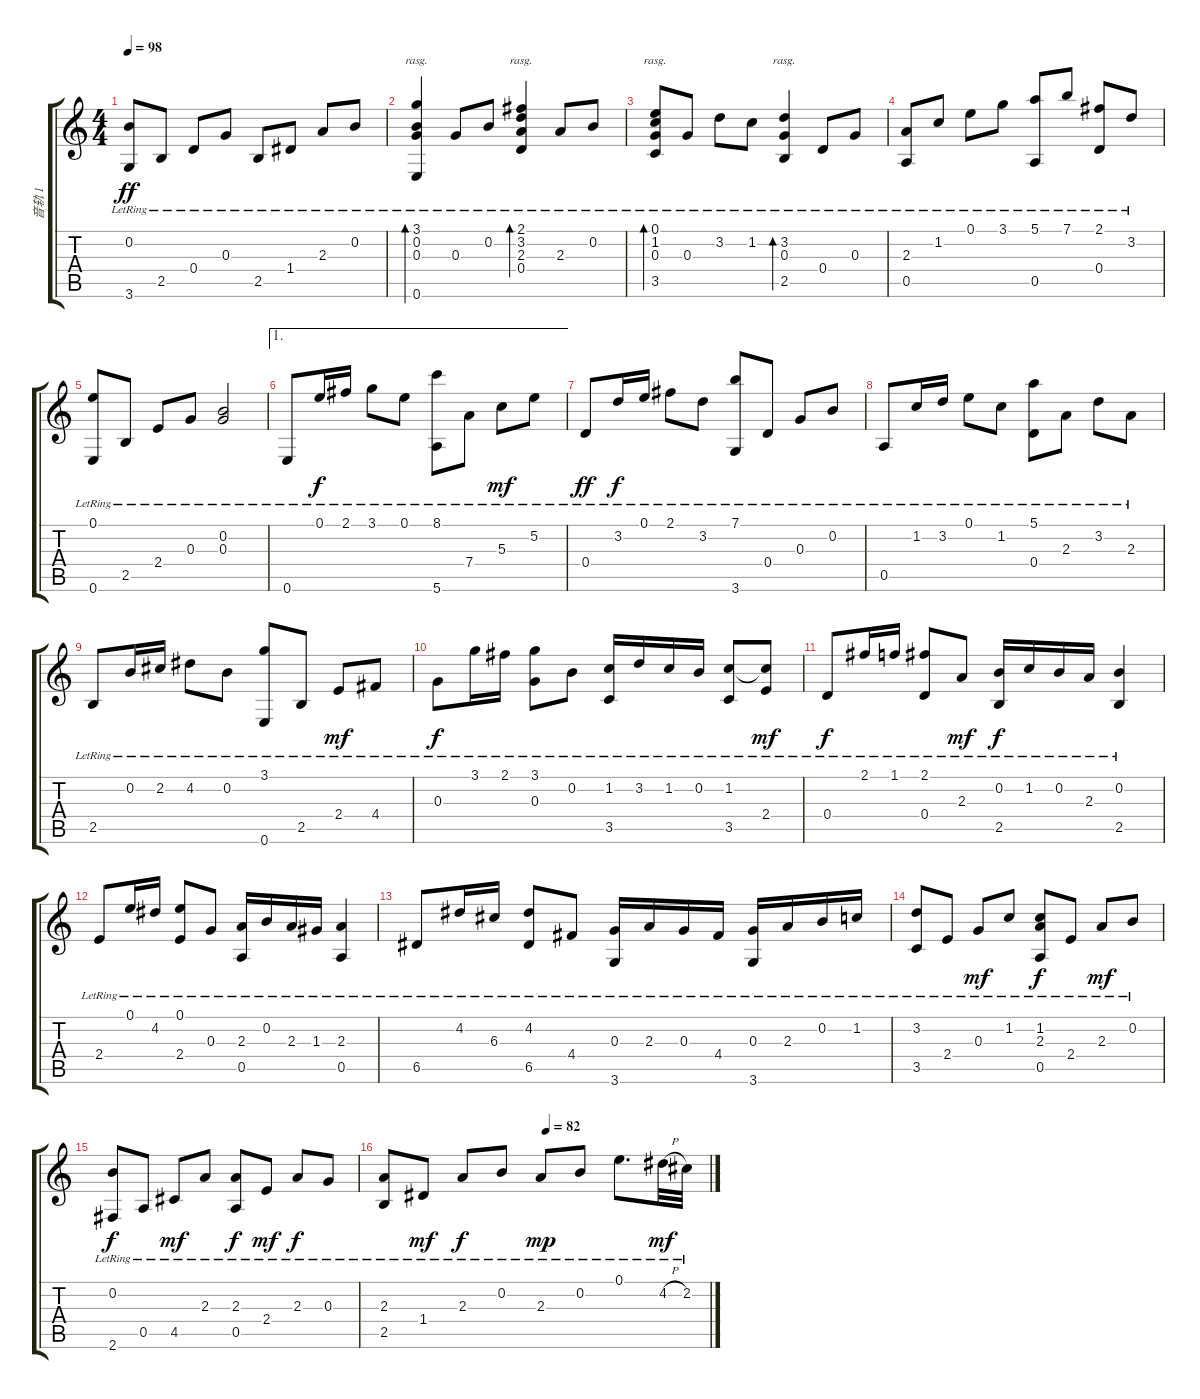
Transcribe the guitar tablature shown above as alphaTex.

\track ("音轨 1" "音轨 1") {instrument acousticguitarnylon}
\staff {score tabs}
\tuning (E4 B3 G3 D3 A2 E2) {hide}
\ts (4 4)
\tempo 98
\clef g2
\ks c
(0.2{lr} 3.6{lr}).8{dy ff} 2.5{lr}.8 0.4{lr}.8 0.3{lr}.8 2.5{lr}.8 1.4{lr}.8 2.3{lr}.8 0.2{lr}.8 |
(3.1{lr} 0.2{lr} 0.3{lr} 0.6{lr}).4{bd 480 rasg ii} 0.3{lr}.8 0.2{lr}.8 (2.1{lr} 3.2{lr} 2.3{lr} 0.4{lr}).4{bd 480 rasg ii} 2.3{lr}.8 0.2{lr}.8 |
(0.1{lr} 1.2{lr} 0.3{lr} 3.5{lr}).8{bd 480 rasg ii} 0.3{lr}.8 3.2{lr}.8 1.2{lr}.8 (3.2{lr} 0.3{lr} 2.5{lr}).4{bd 480 rasg ii} 0.4{lr}.8 0.3{lr}.8 |
(2.3{lr} 0.5{lr}).8 1.2{lr}.8 0.1{lr}.8 3.1{lr}.8 (5.1{lr} 0.5{lr}).8 7.1{lr}.8 (2.1{lr} 0.4{lr}).8 3.2{lr}.8 |
(0.1{lr} 0.6{lr}).8 2.5{lr}.8 2.4{lr}.8 0.3{lr}.8 (0.2{lr} 0.3{lr}).2 |
\ae 1
0.6{lr}.8 0.1{lr}.16{dy f} 2.1{lr}.16 3.1{lr}.8 0.1{lr}.8 (8.1{lr} 5.6{lr}).8 7.4{lr}.8 5.3{lr}.8{dy mf} 5.2{lr}.8 |
0.4{lr}.8{dy ff} 3.2{lr}.16{dy f} 0.1{lr}.16 2.1{lr}.8 3.2{lr}.8 (7.1{lr} 3.6{lr}).8 0.4{lr}.8 0.3{lr}.8 0.2{lr}.8 |
0.5{lr}.8 1.2{lr}.16 3.2{lr}.16 0.1{lr}.8 1.2{lr}.8 (5.1{lr} 0.4{lr}).8 2.3{lr}.8 3.2{lr}.8 2.3{lr}.8 |
2.5{lr}.8 0.2{lr}.16 2.2{lr}.16 4.2{lr}.8 0.2{lr}.8 (3.1{lr} 0.6{lr}).8 2.5{lr}.8 2.4{lr}.8{dy mf} 4.4{lr}.8 |
0.3{lr}.8{dy f} 3.1{lr}.16 2.1{lr}.16 (3.1{lr} 0.3{lr}).8 0.2{lr}.8 (1.2{lr} 3.5{lr}).16 3.2{lr}.16 1.2{lr}.16 0.2{lr}.16 (1.2{lr} 3.5{lr}).8 (1.2{t} 2.4{lr}).8{dy mf} |
0.4{lr}.8{dy f} 2.1{lr}.16 1.1{lr}.16 (2.1{lr} 0.4{lr}).8 2.3{lr}.8{dy mf} (0.2{lr} 2.5{lr}).16{dy f} 1.2{lr}.16 0.2{lr}.16 2.3{lr}.16 (0.2{lr} 2.5{lr}).4 |
2.4{lr}.8 0.1{lr}.16 4.2{lr}.16 (0.1{lr} 2.4{lr}).8 0.3{lr}.8 (2.3{lr} 0.5{lr}).16 0.2{lr}.16 2.3{lr}.16 1.3{lr}.16 (2.3{lr} 0.5{lr}).4 |
6.5{lr}.8 4.2{lr}.16 6.3{lr}.16 (4.2{lr} 6.5{lr}).8 4.4{lr}.8 (0.3{lr} 3.6{lr}).16 2.3{lr}.16 0.3{lr}.16 4.4{lr}.16 (0.3{lr} 3.6{lr}).16 2.3{lr}.16 0.2{lr}.16 1.2{lr}.16 |
(3.2{lr} 3.5{lr}).8 2.4{lr}.8 0.3{lr}.8{dy mf} 1.2{lr}.8 (1.2{lr} 2.3{lr} 0.5{lr}).8{dy f} 2.4{lr}.8 2.3{lr}.8{dy mf} 0.2{lr}.8 |
(0.2{lr} 2.6{lr}).8{dy f} 0.5{lr}.8 4.5{lr}.8{dy mf} 2.3{lr}.8 (2.3{lr} 0.5{lr}).8{dy f} 2.4{lr}.8{dy mf} 2.3{lr}.8{dy f} 0.3{lr}.8 |
\tempo (82 0.5)
(2.3{lr} 2.5{lr}).8 1.4{lr}.8{dy mf} 2.3{lr}.8{dy f} 0.2{lr}.8 2.3{lr}.8{dy mp} 0.2{lr}.8 0.1{lr}.8{d} 4.2{h lr}.32{dy mf} 2.2{h lr}.32
